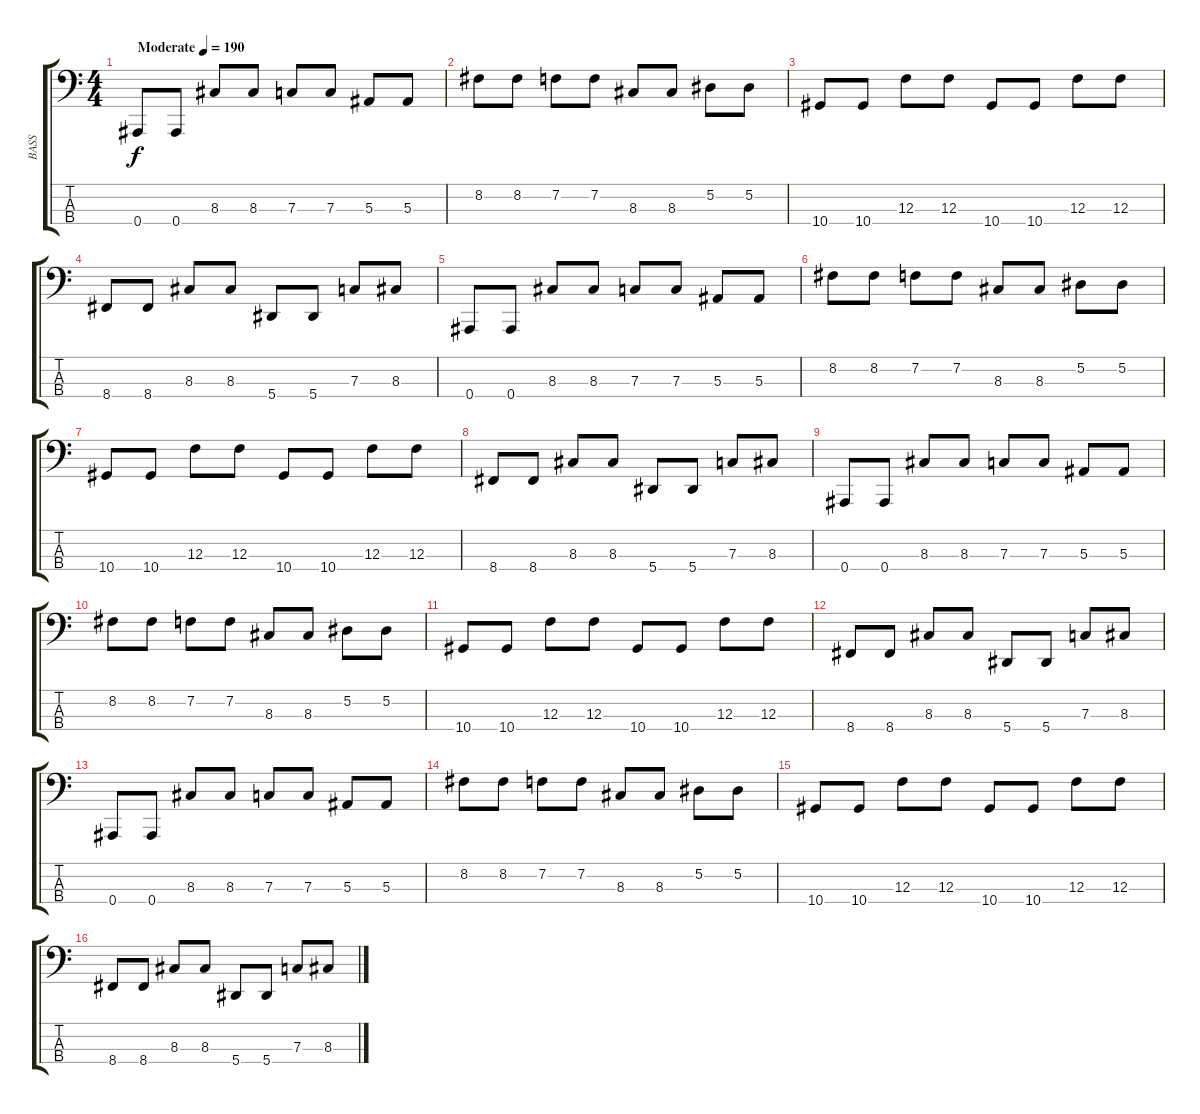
\track ("BASS" "BASS") {instrument electricbasspick}
\staff {score tabs}
\tuning (D2 Bb1 F1 Bb0) {hide}
\ts (4 4)
\tempo (190 "Moderate")
\clef f4
\ks c
0.4.8{dy f instrument electricbasspick} 0.4.8 8.3.8 8.3.8 7.3.8 7.3.8 5.3.8 5.3.8 |
8.2.8 8.2.8 7.2.8 7.2.8 8.3.8 8.3.8 5.2.8 5.2.8 |
10.4.8 10.4.8 12.3.8 12.3.8 10.4.8 10.4.8 12.3.8 12.3.8 |
8.4.8 8.4.8 8.3.8 8.3.8 5.4.8 5.4.8 7.3.8 8.3.8 |
0.4.8 0.4.8 8.3.8 8.3.8 7.3.8 7.3.8 5.3.8 5.3.8 |
8.2.8 8.2.8 7.2.8 7.2.8 8.3.8 8.3.8 5.2.8 5.2.8 |
10.4.8 10.4.8 12.3.8 12.3.8 10.4.8 10.4.8 12.3.8 12.3.8 |
8.4.8 8.4.8 8.3.8 8.3.8 5.4.8 5.4.8 7.3.8 8.3.8 |
0.4.8 0.4.8 8.3.8 8.3.8 7.3.8 7.3.8 5.3.8 5.3.8 |
8.2.8 8.2.8 7.2.8 7.2.8 8.3.8 8.3.8 5.2.8 5.2.8 |
10.4.8 10.4.8 12.3.8 12.3.8 10.4.8 10.4.8 12.3.8 12.3.8 |
8.4.8 8.4.8 8.3.8 8.3.8 5.4.8 5.4.8 7.3.8 8.3.8 |
0.4.8 0.4.8 8.3.8 8.3.8 7.3.8 7.3.8 5.3.8 5.3.8 |
8.2.8 8.2.8 7.2.8 7.2.8 8.3.8 8.3.8 5.2.8 5.2.8 |
10.4.8 10.4.8 12.3.8 12.3.8 10.4.8 10.4.8 12.3.8 12.3.8 |
8.4.8 8.4.8 8.3.8 8.3.8 5.4.8 5.4.8 7.3.8 8.3.8
